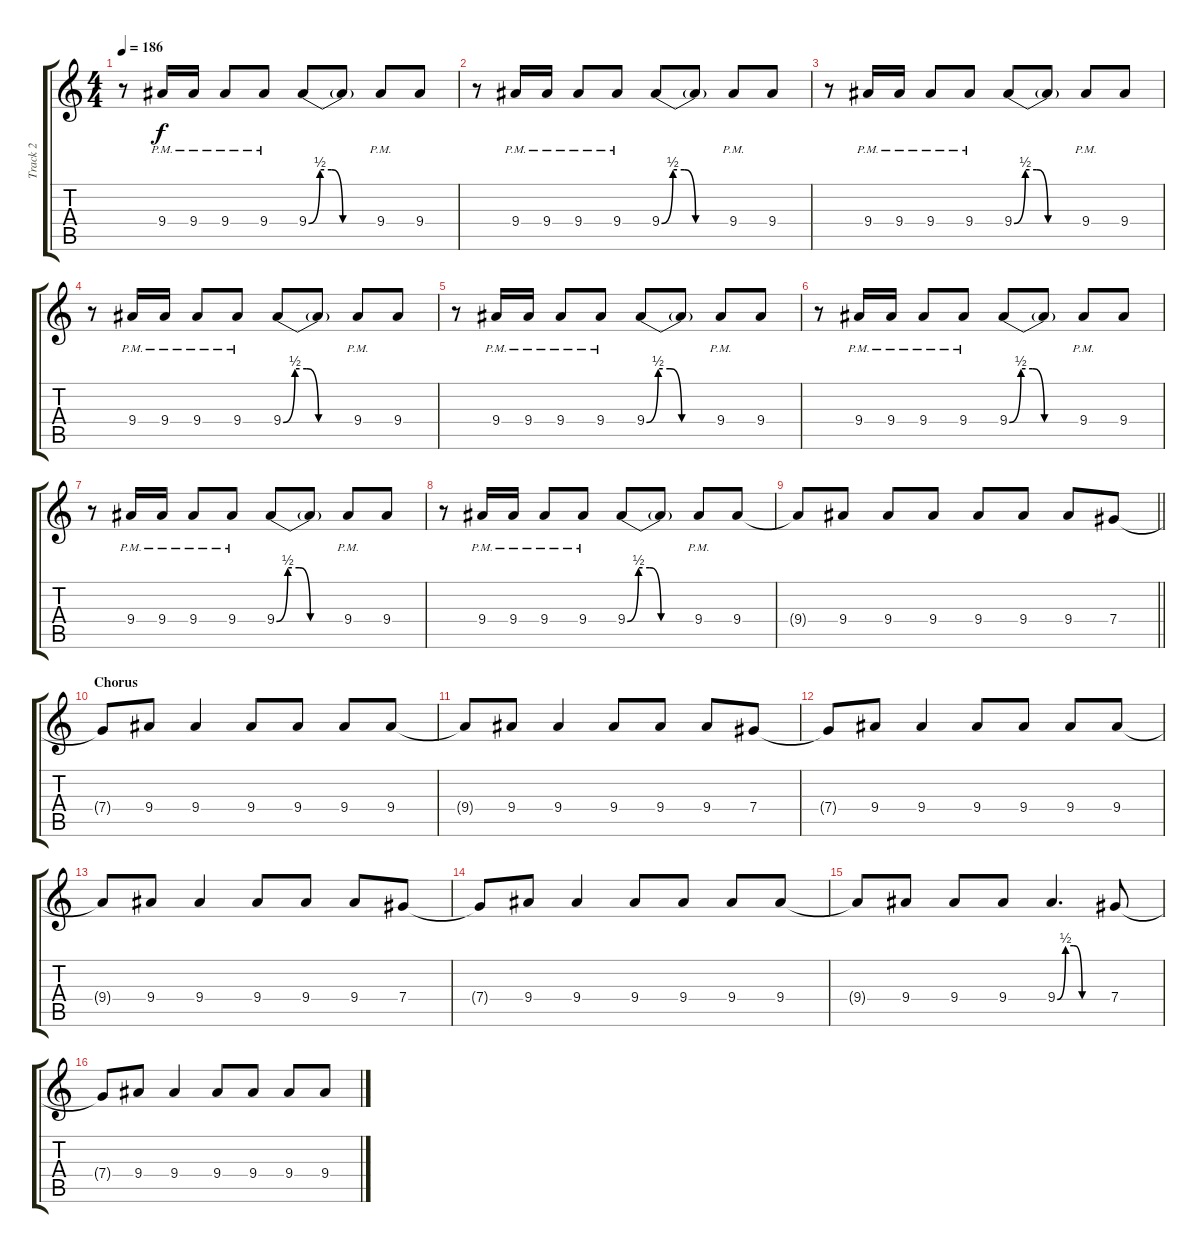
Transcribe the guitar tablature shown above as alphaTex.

\track ("Track 2" "Track 2") {instrument overdrivenguitar}
\staff {score tabs}
\tuning (Eb4 Bb3 Gb3 Db3 Ab2 Eb2) {hide}
\ts (4 4)
\tempo 186
\clef g2
\ks c
r.8{dy f} 9.4{pm}.16 9.4{pm}.16 9.4{pm}.8 9.4{pm}.8 9.4{be (custom 0 0 10 2 20 2 30 0 60 0)}.8 9.4{t}.8 9.4{pm}.8 9.4.8 |
r.8 9.4{pm}.16 9.4{pm}.16 9.4{pm}.8 9.4{pm}.8 9.4{be (custom 0 0 10 2 20 2 30 0 60 0)}.8 9.4{t}.8 9.4{pm}.8 9.4.8 |
r.8 9.4{pm}.16 9.4{pm}.16 9.4{pm}.8 9.4{pm}.8 9.4{be (custom 0 0 10 2 20 2 30 0 60 0)}.8 9.4{t}.8 9.4{pm}.8 9.4.8 |
r.8 9.4{pm}.16 9.4{pm}.16 9.4{pm}.8 9.4{pm}.8 9.4{be (custom 0 0 10 2 20 2 30 0 60 0)}.8 9.4{t}.8 9.4{pm}.8 9.4.8 |
r.8 9.4{pm}.16 9.4{pm}.16 9.4{pm}.8 9.4{pm}.8 9.4{be (custom 0 0 10 2 20 2 30 0 60 0)}.8 9.4{t}.8 9.4{pm}.8 9.4.8 |
r.8 9.4{pm}.16 9.4{pm}.16 9.4{pm}.8 9.4{pm}.8 9.4{be (custom 0 0 10 2 20 2 30 0 60 0)}.8 9.4{t}.8 9.4{pm}.8 9.4.8 |
r.8 9.4{pm}.16 9.4{pm}.16 9.4{pm}.8 9.4{pm}.8 9.4{be (custom 0 0 10 2 20 2 30 0 60 0)}.8 9.4{t}.8 9.4{pm}.8 9.4.8 |
r.8 9.4{pm}.16 9.4{pm}.16 9.4{pm}.8 9.4{pm}.8 9.4{be (custom 0 0 10 2 20 2 30 0 60 0)}.8 9.4{t}.8 9.4{pm}.8 9.4.8 |
\barLineRight lightlight
9.4{t}.8 9.4.8 9.4.8 9.4.8 9.4.8 9.4.8 9.4.8 7.4.8 |
\section ("" "Chorus")
7.4{t}.8 9.4.8 9.4.4 9.4.8 9.4.8 9.4.8 9.4.8 |
9.4{t}.8 9.4.8 9.4.4 9.4.8 9.4.8 9.4.8 7.4.8 |
7.4{t}.8 9.4.8 9.4.4 9.4.8 9.4.8 9.4.8 9.4.8 |
9.4{t}.8 9.4.8 9.4.4 9.4.8 9.4.8 9.4.8 7.4.8 |
7.4{t}.8 9.4.8 9.4.4 9.4.8 9.4.8 9.4.8 9.4.8 |
9.4{t}.8 9.4.8 9.4.8 9.4.8 9.4{be (custom 0 0 10 2 20 2 30 0 60 0)}.4{d} 7.4.8 |
7.4{t}.8 9.4.8 9.4.4 9.4.8 9.4.8 9.4.8 9.4.8
